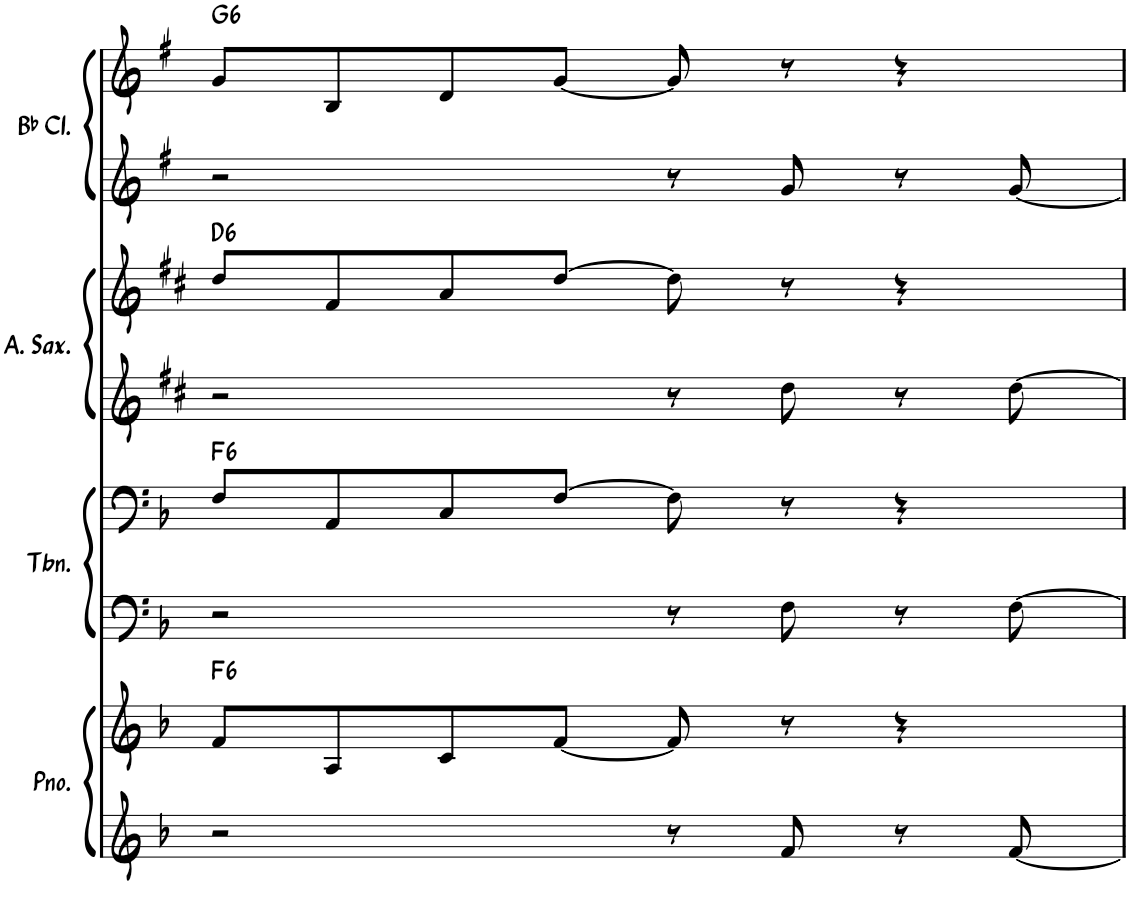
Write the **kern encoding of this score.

**kern	**kern	**harte	**kern	**kern	**harte	**kern	**kern	**harte	**kern	**kern	**harte
*part4	*part4	*part4	*part3	*part3	*part3	*part2	*part2	*part2	*part1	*part1	*part1
*staff8	*staff7	*	*staff6	*staff5	*	*staff4	*staff3	*	*staff2	*staff1	*
*I"钢琴	*	*	*I"长号	*	*	*I"中音萨克斯	*	*	*I"降B调单簧管	*	*
!!LO:PB:g=z
*clefG2	*clefG2	*	*clefF4	*clefF4	*	*clefG2	*clefG2	*	*clefG2	*clefG2	*
*	*	*	*	*	*	*Trd5c9	*Trd5c9	*	*Trd1c2	*Trd1c2	*
*k[b-]	*k[b-]	*	*k[b-]	*k[b-]	*	*k[f#c#]	*k[f#c#]	*	*k[f#]	*k[f#]	*
*M4/4	*M4/4	*	*M4/4	*M4/4	*	*M4/4	*M4/4	*	*M4/4	*M4/4	*
=4	=4	=4	=4	=4	=4	=4	=4	=4	=4	=4	=4
!	!	!LO:H:kt=6	!	!	!LO:H:kt=6	!	!	!LO:H:kt=6	!	!	!LO:H:kt=6
2r	8f/L	F:maj6	2r	8F/L	F:maj6	2r	8dd/L	D:maj6	2r	8g/L	G:maj6
.	8A/	.	.	8AA/	.	.	8f#/	.	.	8B/	.
.	8c/	.	.	8C/	.	.	8a/	.	.	8d/	.
.	[8f/J	.	.	[8F/J	.	.	[8dd/J	.	.	[8g/J	.
8r	8f/]	.	8r	8F\]	.	8r	8dd\]	.	8r	8g/]	.
8f/	8r	.	8F\	8r	.	8dd\	8r	.	8g/	8r	.
8r	4r	.	8r	4r	.	8r	4r	.	8r	4r	.
[8f/	.	.	[8F\	.	.	[8dd\	.	.	[8g/	.	.
=	=	=	=	=	=	=	=	=	=	=	=
*-	*-	*-	*-	*-	*-	*-	*-	*-	*-	*-	*-
